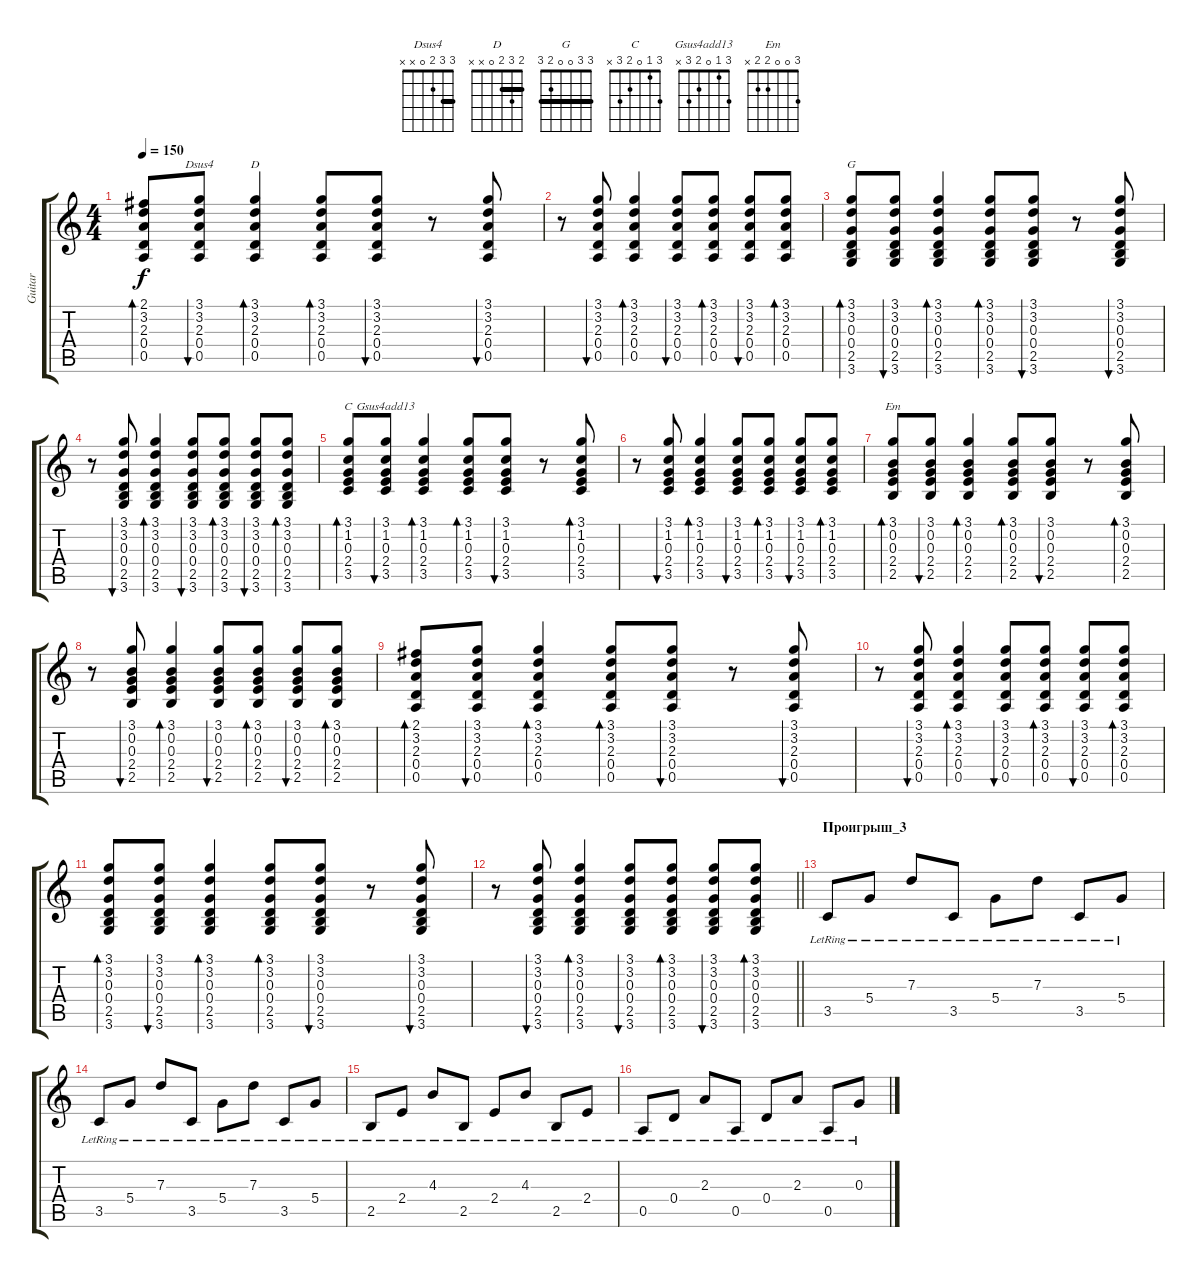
\track ("Guitar" "Guitar") {instrument acousticguitarsteel}
\staff {score tabs}
\tuning (E4 B3 G3 D3 A2 E2) {hide}
\chord ("Dsus4" 3 3 2 0 x x) {barre 3}
\chord ("D" 2 3 2 0 x x) {barre 2}
\chord ("G" 3 3 0 0 2 3) {barre 3}
\chord ("C" 3 1 0 2 3 x)
\chord ("Gsus4add13" 3 1 0 2 3 x)
\chord ("Em" 3 0 0 2 2 x)
\ts (4 4)
\tempo 150
\clef g2
\ks c
(2.1 3.2 2.3 0.4 0.5).8{bd 60 dy f} (3.1 3.2 2.3 0.4 0.5).8{bu 60 ch "Dsus4"} (3.1 3.2 2.3 0.4 0.5).4{bd 60 ch "D"} (3.1 3.2 2.3 0.4 0.5).8{bd 60} (3.1 3.2 2.3 0.4 0.5).8{bu 60} r.8 (3.1 3.2 2.3 0.4 0.5).8{bu 60} |
r.8 (3.1 3.2 2.3 0.4 0.5).8{bu 60} (3.1 3.2 2.3 0.4 0.5).4{bd 60} (3.1 3.2 2.3 0.4 0.5).8{bu 60} (3.1 3.2 2.3 0.4 0.5).8{bd 60} (3.1 3.2 2.3 0.4 0.5).8{bu 60} (3.1 3.2 2.3 0.4 0.5).8{bd 60} |
(3.1 3.2 0.3 0.4 2.5 3.6).8{bd 60 ch "G"} (3.1 3.2 0.3 0.4 2.5 3.6).8{bu 60} (3.1 3.2 0.3 0.4 2.5 3.6).4{bd 60} (3.1 3.2 0.3 0.4 2.5 3.6).8{bd 60} (3.1 3.2 0.3 0.4 2.5 3.6).8{bu 60} r.8 (3.1 3.2 0.3 0.4 2.5 3.6).8{bu 60} |
r.8 (3.1 3.2 0.3 0.4 2.5 3.6).8{bu 60} (3.1 3.2 0.3 0.4 2.5 3.6).4{bd 60} (3.1 3.2 0.3 0.4 2.5 3.6).8{bu 60} (3.1 3.2 0.3 0.4 2.5 3.6).8{bd 60} (3.1 3.2 0.3 0.4 2.5 3.6).8{bu 60} (3.1 3.2 0.3 0.4 2.5 3.6).8{bd 60} |
(3.1 1.2 0.3 2.4 3.5).8{bd 60 ch "C"} (3.1 1.2 0.3 2.4 3.5).8{bu 60 ch "Gsus4add13"} (3.1 1.2 0.3 2.4 3.5).4{bd 60} (3.1 1.2 0.3 2.4 3.5).8{bd 60} (3.1 1.2 0.3 2.4 3.5).8{bu 60} r.8 (3.1 1.2 0.3 2.4 3.5).8{bd 60} |
r.8 (3.1 1.2 0.3 2.4 3.5).8{bu 60} (3.1 1.2 0.3 2.4 3.5).4{bd 60} (3.1 1.2 0.3 2.4 3.5).8{bu 60} (3.1 1.2 0.3 2.4 3.5).8{bd 60} (3.1 1.2 0.3 2.4 3.5).8{bu 60} (3.1 1.2 0.3 2.4 3.5).8{bd 60} |
(3.1 0.2 0.3 2.4 2.5).8{bd 60 ch "Em"} (3.1 0.2 0.3 2.4 2.5).8{bu 60} (3.1 0.2 0.3 2.4 2.5).4{bd 60} (3.1 0.2 0.3 2.4 2.5).8{bd 60} (3.1 0.2 0.3 2.4 2.5).8{bu 60} r.8 (3.1 0.2 0.3 2.4 2.5).8{bd 60} |
r.8 (3.1 0.2 0.3 2.4 2.5).8{bu 60} (3.1 0.2 0.3 2.4 2.5).4{bd 60} (3.1 0.2 0.3 2.4 2.5).8{bu 60} (3.1 0.2 0.3 2.4 2.5).8{bd 60} (3.1 0.2 0.3 2.4 2.5).8{bu 60} (3.1 0.2 0.3 2.4 2.5).8{bd 60} |
(2.1 3.2 2.3 0.4 0.5).8{bd 60} (3.1 3.2 2.3 0.4 0.5).8{bu 60} (3.1 3.2 2.3 0.4 0.5).4{bd 60} (3.1 3.2 2.3 0.4 0.5).8{bd 60} (3.1 3.2 2.3 0.4 0.5).8{bu 60} r.8 (3.1 3.2 2.3 0.4 0.5).8{bu 60} |
r.8 (3.1 3.2 2.3 0.4 0.5).8{bu 60} (3.1 3.2 2.3 0.4 0.5).4{bd 60} (3.1 3.2 2.3 0.4 0.5).8{bu 60} (3.1 3.2 2.3 0.4 0.5).8{bd 60} (3.1 3.2 2.3 0.4 0.5).8{bu 60} (3.1 3.2 2.3 0.4 0.5).8{bd 60} |
(3.1 3.2 0.3 0.4 2.5 3.6).8{bd 60} (3.1 3.2 0.3 0.4 2.5 3.6).8{bu 60} (3.1 3.2 0.3 0.4 2.5 3.6).4{bd 60} (3.1 3.2 0.3 0.4 2.5 3.6).8{bd 60} (3.1 3.2 0.3 0.4 2.5 3.6).8{bu 60} r.8 (3.1 3.2 0.3 0.4 2.5 3.6).8{bu 60} |
\barLineRight lightlight
r.8 (3.1 3.2 0.3 0.4 2.5 3.6).8{bu 60} (3.1 3.2 0.3 0.4 2.5 3.6).4{bd 60} (3.1 3.2 0.3 0.4 2.5 3.6).8{bu 60} (3.1 3.2 0.3 0.4 2.5 3.6).8{bd 60} (3.1 3.2 0.3 0.4 2.5 3.6).8{bu 60} (3.1 3.2 0.3 0.4 2.5 3.6).8{bd 60} |
\section ("" "Проигрыш_3")
3.5{lr}.8 5.4{lr}.8 7.3{lr}.8 3.5{lr}.8 5.4{lr}.8 7.3{lr}.8 3.5{lr}.8 5.4{lr}.8 |
3.5{lr}.8 5.4{lr}.8 7.3{lr}.8 3.5{lr}.8 5.4{lr}.8 7.3{lr}.8 3.5{lr}.8 5.4{lr}.8 |
2.5{lr}.8 2.4{lr}.8 4.3{lr}.8 2.5{lr}.8 2.4{lr}.8 4.3{lr}.8 2.5{lr}.8 2.4{lr}.8 |
0.5{lr}.8 0.4{lr}.8 2.3{lr}.8 0.5{lr}.8 0.4{lr}.8 2.3{lr}.8 0.5{lr}.8 0.3{lr}.8
